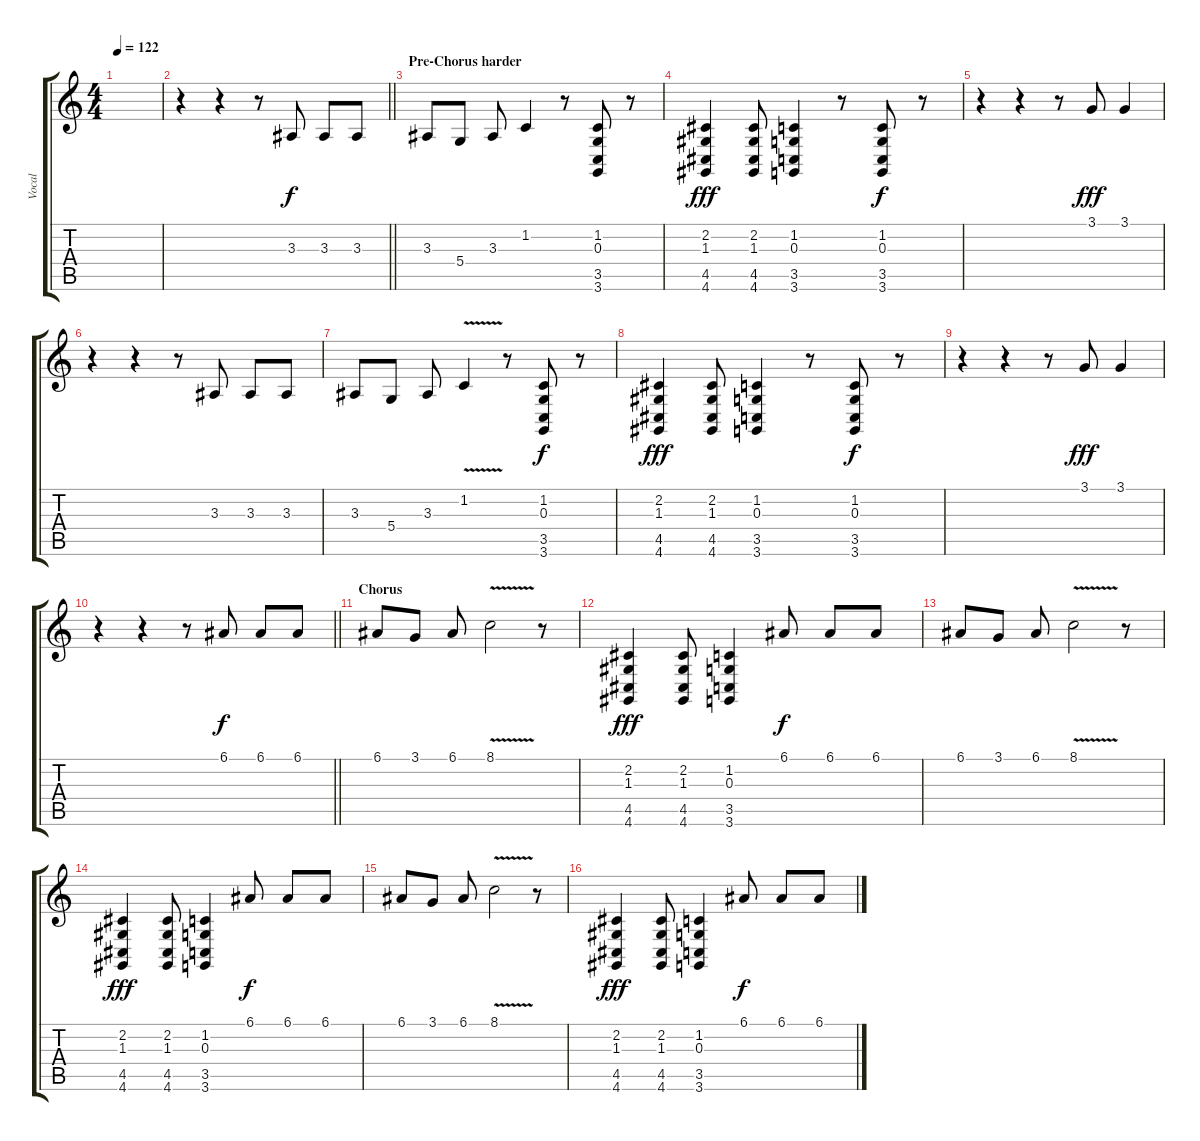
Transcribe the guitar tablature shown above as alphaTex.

\track ("Vocal" "Vocal") {instrument clarinet}
\staff {score tabs}
\tuning (E4 B3 G3 D3 A2 E2) {hide}
\ts (4 4)
\tempo 122
\clef g2
\ks c
|
\barLineRight lightlight
r.4 r.4 r.8 3.3.8 3.3.8 3.3.8 |
\section ("" "Pre-Chorus harder")
3.3.8 5.4.8 3.3.8 1.2.4 r.8 (1.2 0.3 3.5 3.6).8{dy f} r.8 |
(2.2 1.3 4.5 4.6).4{dy fff} (2.2 1.3 4.5 4.6).8 (1.2 0.3 3.5 3.6).4 r.8 (1.2 0.3 3.5 3.6).8{dy f} r.8 |
r.4 r.4 r.8 3.1.8{dy fff} 3.1.4 |
r.4 r.4 r.8 3.3.8 3.3.8 3.3.8 |
3.3.8 5.4.8 3.3.8 1.2{v}.4 r.8 (1.2 0.3 3.5 3.6).8{dy f} r.8 |
(2.2 1.3 4.5 4.6).4{dy fff} (2.2 1.3 4.5 4.6).8 (1.2 0.3 3.5 3.6).4 r.8 (1.2 0.3 3.5 3.6).8{dy f} r.8 |
r.4 r.4 r.8 3.1.8{dy fff} 3.1.4 |
\barLineRight lightlight
r.4 r.4 r.8 6.1.8{dy f} 6.1.8 6.1.8 |
\section ("" "Chorus")
6.1.8 3.1.8 6.1.8 8.1{v}.2 r.8 |
(2.2 1.3 4.5 4.6).4{dy fff} (2.2 1.3 4.5 4.6).8 (1.2 0.3 3.5 3.6).4 6.1.8{dy f} 6.1.8 6.1.8 |
6.1.8 3.1.8 6.1.8 8.1{v}.2 r.8 |
(2.2 1.3 4.5 4.6).4{dy fff} (2.2 1.3 4.5 4.6).8 (1.2 0.3 3.5 3.6).4 6.1.8{dy f} 6.1.8 6.1.8 |
6.1.8 3.1.8 6.1.8 8.1{v}.2 r.8 |
(2.2 1.3 4.5 4.6).4{dy fff} (2.2 1.3 4.5 4.6).8 (1.2 0.3 3.5 3.6).4 6.1.8{dy f} 6.1.8 6.1.8
